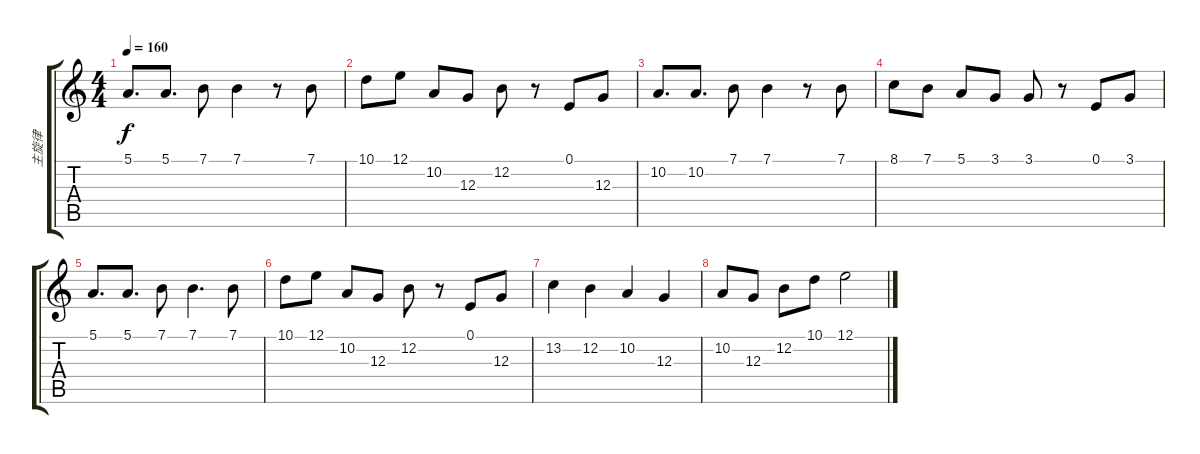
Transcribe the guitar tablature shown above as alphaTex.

\track ("主旋律" "主旋律") {instrument violin}
\staff {score tabs}
\tuning (E4 B3 G3 D3 A2 E2) {hide}
\ts (4 4)
\tempo 160
\clef g2
\ks c
5.1.8{d dy f} 5.1.8{d} 7.1.8 7.1.4 r.8 7.1.8 |
10.1.8 12.1.8 10.2.8 12.3.8 12.2.8 r.8 0.1.8 12.3.8 |
10.2.8{d} 10.2.8{d} 7.1.8 7.1.4 r.8 7.1.8 |
8.1.8 7.1.8 5.1.8 3.1.8 3.1.8 r.8 0.1.8 3.1.8 |
5.1.8{d} 5.1.8{d} 7.1.8 7.1.4{d} 7.1.8 |
10.1.8 12.1.8 10.2.8 12.3.8 12.2.8 r.8 0.1.8 12.3.8 |
13.2.4 12.2.4 10.2.4 12.3.4 |
10.2.8 12.3.8 12.2.8 10.1.8 12.1.2
